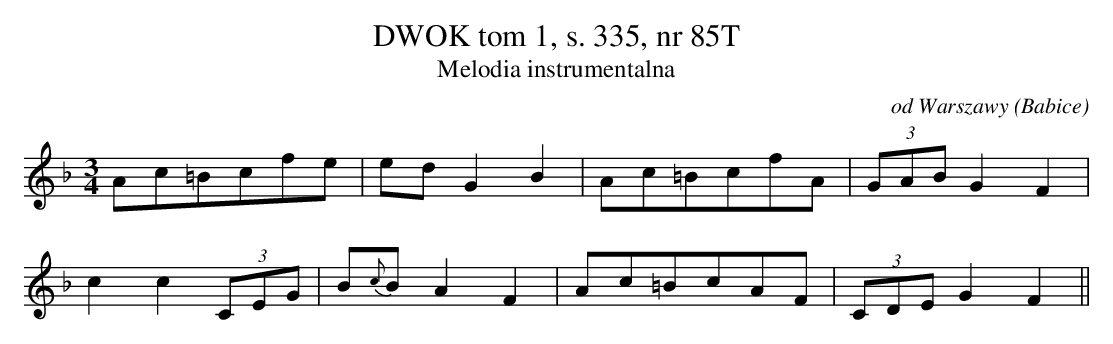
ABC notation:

X:1
T: DWOK tom 1, s. 335, nr 85T
T: Melodia instrumentalna
O: od Warszawy (Babice)
M: 3/4
L: 1/8
K: F
Ac=Bcfe | edG2B2 | Ac=BcfA | (3GABG2F2|
c2c2(3CEG | B{c}BA2F2 | Ac=BcAF | (3CDEG2F2||
